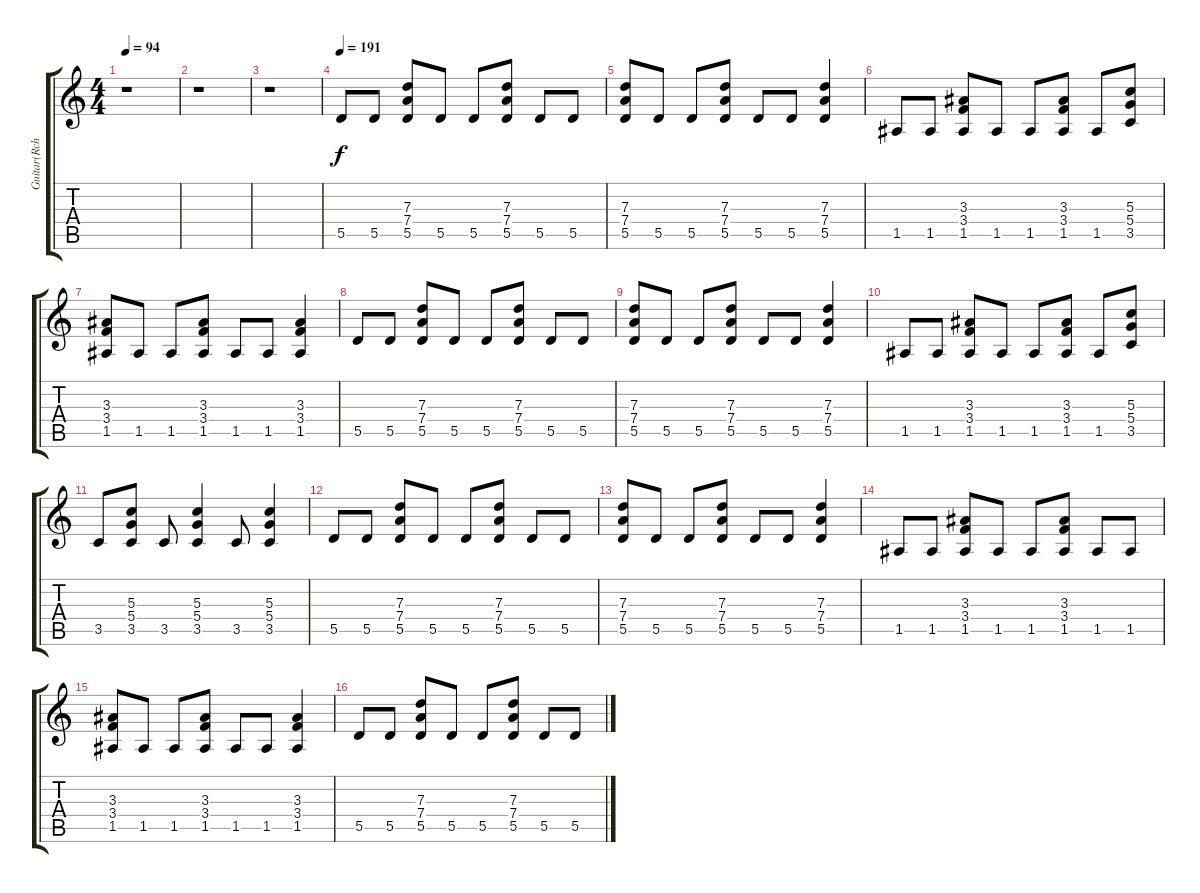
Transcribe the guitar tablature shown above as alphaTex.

\track ("Guitar(Rch.)" "Guitar(Rch") {instrument overdrivenguitar}
\staff {score tabs}
\tuning (E4 B3 G3 D3 A2 E2) {hide}
\ts (4 4)
\tempo 94
\clef g2
\ks c
r.1{dy f} |
r.1 |
r.1 |
\tempo 191
5.5.8 5.5.8 (7.3 7.4 5.5).8 5.5.8 5.5.8 (7.3 7.4 5.5).8 5.5.8 5.5.8 |
(7.3 7.4 5.5).8 5.5.8 5.5.8 (7.3 7.4 5.5).8 5.5.8 5.5.8 (7.3 7.4 5.5).4 |
1.5.8 1.5.8 (3.3 3.4 1.5).8 1.5.8 1.5.8 (3.3 3.4 1.5).8 1.5.8 (5.3 5.4 3.5).8 |
(3.3 3.4 1.5).8 1.5.8 1.5.8 (3.3 3.4 1.5).8 1.5.8 1.5.8 (3.3 3.4 1.5).4 |
5.5.8 5.5.8 (7.3 7.4 5.5).8 5.5.8 5.5.8 (7.3 7.4 5.5).8 5.5.8 5.5.8 |
(7.3 7.4 5.5).8 5.5.8 5.5.8 (7.3 7.4 5.5).8 5.5.8 5.5.8 (7.3 7.4 5.5).4 |
1.5.8 1.5.8 (3.3 3.4 1.5).8 1.5.8 1.5.8 (3.3 3.4 1.5).8 1.5.8 (5.3 5.4 3.5).8 |
3.5.8 (5.3 5.4 3.5).8 3.5.8 (5.3 5.4 3.5).4 3.5.8 (5.3 5.4 3.5).4 |
5.5.8 5.5.8 (7.3 7.4 5.5).8 5.5.8 5.5.8 (7.3 7.4 5.5).8 5.5.8 5.5.8 |
(7.3 7.4 5.5).8 5.5.8 5.5.8 (7.3 7.4 5.5).8 5.5.8 5.5.8 (7.3 7.4 5.5).4 |
1.5.8 1.5.8 (3.3 3.4 1.5).8 1.5.8 1.5.8 (3.3 3.4 1.5).8 1.5.8 1.5.8 |
(3.3 3.4 1.5).8 1.5.8 1.5.8 (3.3 3.4 1.5).8 1.5.8 1.5.8 (3.3 3.4 1.5).4 |
5.5.8 5.5.8 (7.3 7.4 5.5).8 5.5.8 5.5.8 (7.3 7.4 5.5).8 5.5.8 5.5.8
